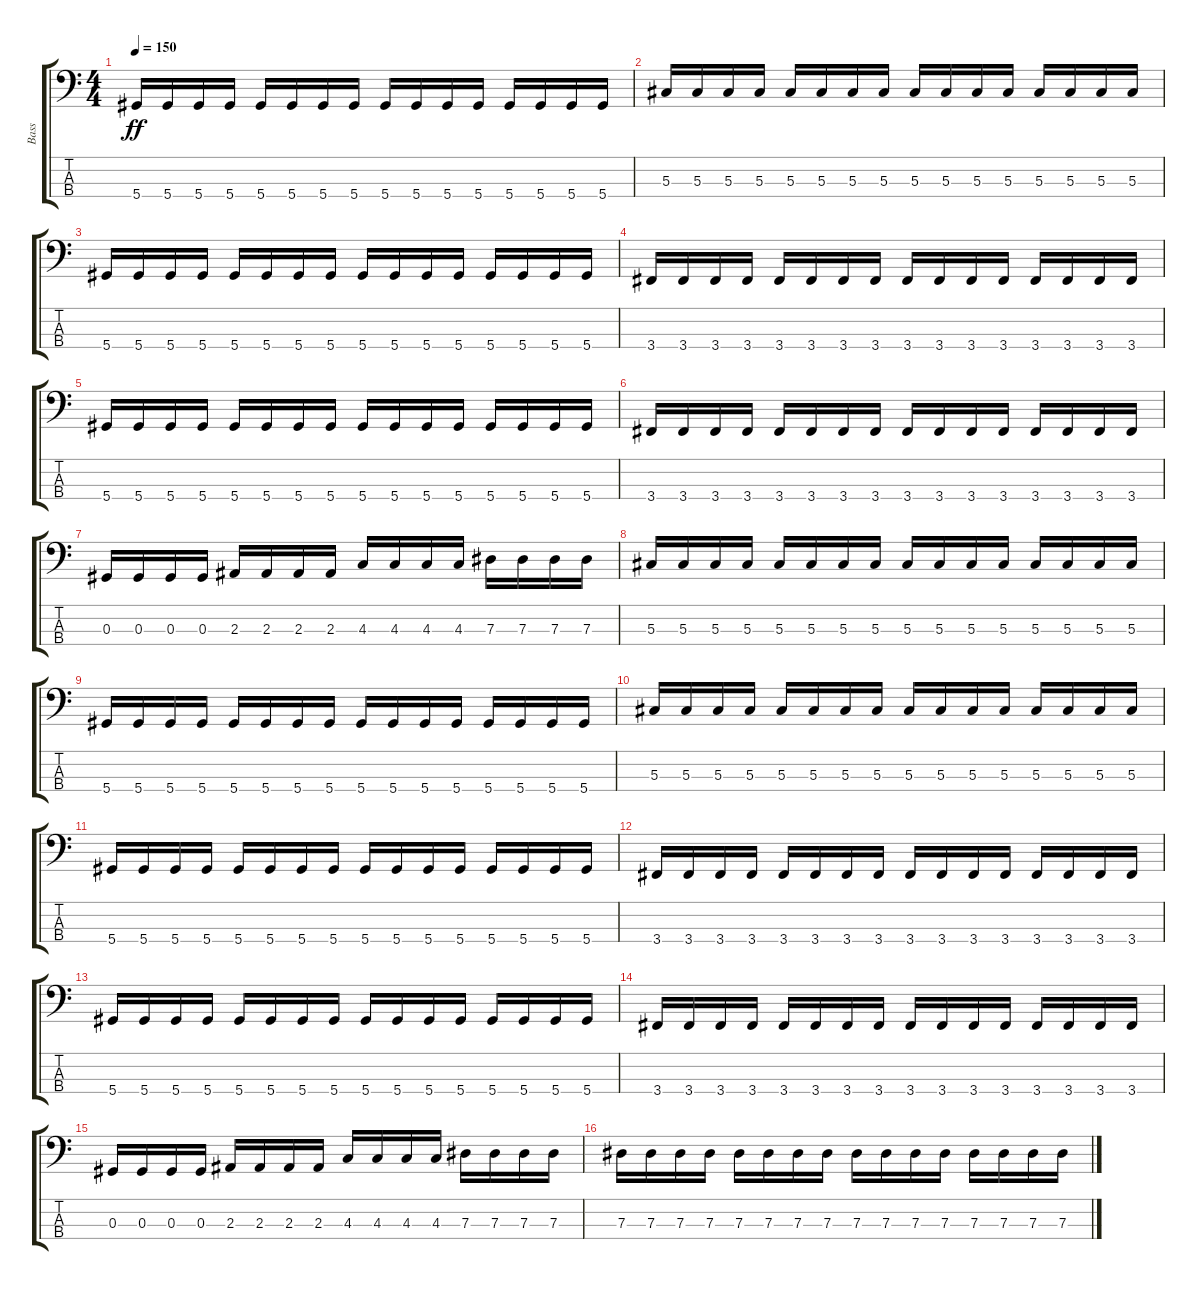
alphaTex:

\track ("Bass" "Bass") {instrument electricbasspick}
\staff {score tabs}
\tuning (Gb2 Db2 Ab1 Eb1) {hide}
\ts (4 4)
\tempo 150
\clef f4
\ks c
5.4.16{dy ff} 5.4.16 5.4.16 5.4.16 5.4.16 5.4.16 5.4.16 5.4.16 5.4.16 5.4.16 5.4.16 5.4.16 5.4.16 5.4.16 5.4.16 5.4.16 |
5.3.16 5.3.16 5.3.16 5.3.16 5.3.16 5.3.16 5.3.16 5.3.16 5.3.16 5.3.16 5.3.16 5.3.16 5.3.16 5.3.16 5.3.16 5.3.16 |
5.4.16 5.4.16 5.4.16 5.4.16 5.4.16 5.4.16 5.4.16 5.4.16 5.4.16 5.4.16 5.4.16 5.4.16 5.4.16 5.4.16 5.4.16 5.4.16 |
3.4.16 3.4.16 3.4.16 3.4.16 3.4.16 3.4.16 3.4.16 3.4.16 3.4.16 3.4.16 3.4.16 3.4.16 3.4.16 3.4.16 3.4.16 3.4.16 |
5.4.16 5.4.16 5.4.16 5.4.16 5.4.16 5.4.16 5.4.16 5.4.16 5.4.16 5.4.16 5.4.16 5.4.16 5.4.16 5.4.16 5.4.16 5.4.16 |
3.4.16 3.4.16 3.4.16 3.4.16 3.4.16 3.4.16 3.4.16 3.4.16 3.4.16 3.4.16 3.4.16 3.4.16 3.4.16 3.4.16 3.4.16 3.4.16 |
0.3.16 0.3.16 0.3.16 0.3.16 2.3.16 2.3.16 2.3.16 2.3.16 4.3.16 4.3.16 4.3.16 4.3.16 7.3.16 7.3.16 7.3.16 7.3.16 |
5.3.16 5.3.16 5.3.16 5.3.16 5.3.16 5.3.16 5.3.16 5.3.16 5.3.16 5.3.16 5.3.16 5.3.16 5.3.16 5.3.16 5.3.16 5.3.16 |
5.4.16 5.4.16 5.4.16 5.4.16 5.4.16 5.4.16 5.4.16 5.4.16 5.4.16 5.4.16 5.4.16 5.4.16 5.4.16 5.4.16 5.4.16 5.4.16 |
5.3.16 5.3.16 5.3.16 5.3.16 5.3.16 5.3.16 5.3.16 5.3.16 5.3.16 5.3.16 5.3.16 5.3.16 5.3.16 5.3.16 5.3.16 5.3.16 |
5.4.16 5.4.16 5.4.16 5.4.16 5.4.16 5.4.16 5.4.16 5.4.16 5.4.16 5.4.16 5.4.16 5.4.16 5.4.16 5.4.16 5.4.16 5.4.16 |
3.4.16 3.4.16 3.4.16 3.4.16 3.4.16 3.4.16 3.4.16 3.4.16 3.4.16 3.4.16 3.4.16 3.4.16 3.4.16 3.4.16 3.4.16 3.4.16 |
5.4.16 5.4.16 5.4.16 5.4.16 5.4.16 5.4.16 5.4.16 5.4.16 5.4.16 5.4.16 5.4.16 5.4.16 5.4.16 5.4.16 5.4.16 5.4.16 |
3.4.16 3.4.16 3.4.16 3.4.16 3.4.16 3.4.16 3.4.16 3.4.16 3.4.16 3.4.16 3.4.16 3.4.16 3.4.16 3.4.16 3.4.16 3.4.16 |
0.3.16 0.3.16 0.3.16 0.3.16 2.3.16 2.3.16 2.3.16 2.3.16 4.3.16 4.3.16 4.3.16 4.3.16 7.3.16 7.3.16 7.3.16 7.3.16 |
7.3.16 7.3.16 7.3.16 7.3.16 7.3.16 7.3.16 7.3.16 7.3.16 7.3.16 7.3.16 7.3.16 7.3.16 7.3.16 7.3.16 7.3.16 7.3.16
